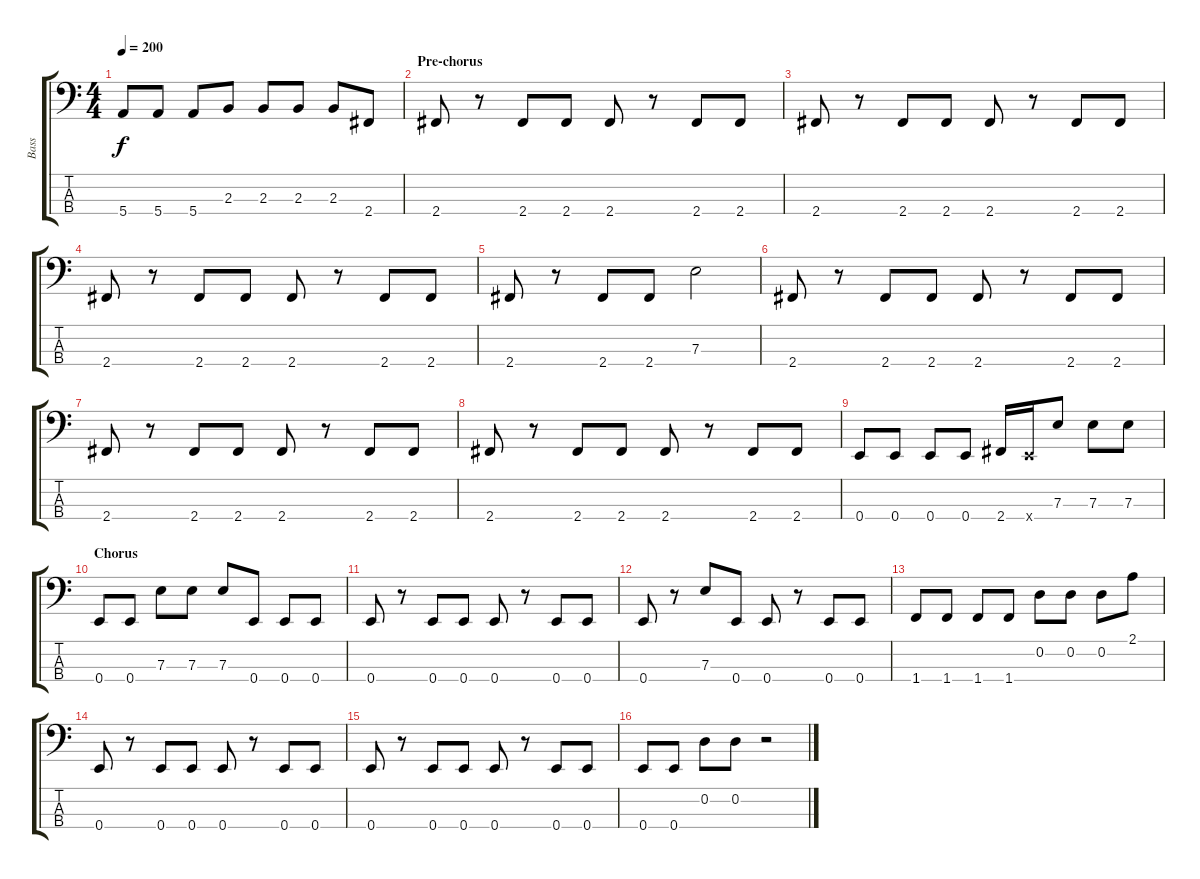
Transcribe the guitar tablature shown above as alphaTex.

\track ("Bass" "Bass") {instrument electricbassfinger}
\staff {score tabs}
\tuning (G2 D2 A1 E1) {hide}
\ts (4 4)
\tempo 200
\clef f4
\ks c
5.4.8{dy f} 5.4.8 5.4.8 2.3.8 2.3.8 2.3.8 2.3.8 2.4.8 |
\section ("" "Pre-chorus")
2.4.8 r.8 2.4.8 2.4.8 2.4.8 r.8 2.4.8 2.4.8 |
2.4.8 r.8 2.4.8 2.4.8 2.4.8 r.8 2.4.8 2.4.8 |
2.4.8 r.8 2.4.8 2.4.8 2.4.8 r.8 2.4.8 2.4.8 |
2.4.8 r.8 2.4.8 2.4.8 7.3.2{instrument slapbass2} |
2.4.8{instrument electricbassfinger} r.8 2.4.8 2.4.8 2.4.8 r.8 2.4.8 2.4.8 |
2.4.8 r.8 2.4.8 2.4.8 2.4.8 r.8 2.4.8 2.4.8 |
2.4.8 r.8 2.4.8 2.4.8 2.4.8 r.8 2.4.8 2.4.8 |
0.4.8 0.4.8 0.4.8 0.4.8 2.4.16 0.4{x}.16 7.3.8 7.3.8 7.3.8 |
\section ("" "Chorus")
0.4.8 0.4.8 7.3.8 7.3.8 7.3.8 0.4.8 0.4.8 0.4.8 |
0.4.8 r.8 0.4.8 0.4.8 0.4.8 r.8 0.4.8 0.4.8 |
0.4.8 r.8 7.3.8 0.4.8 0.4.8 r.8 0.4.8 0.4.8 |
1.4.8 1.4.8 1.4.8 1.4.8 0.2.8 0.2.8 0.2.8 2.1.8 |
0.4.8 r.8 0.4.8 0.4.8 0.4.8 r.8 0.4.8 0.4.8 |
0.4.8 r.8 0.4.8 0.4.8 0.4.8 r.8 0.4.8 0.4.8 |
0.4.8 0.4.8 0.2.8 0.2.8 r.2
